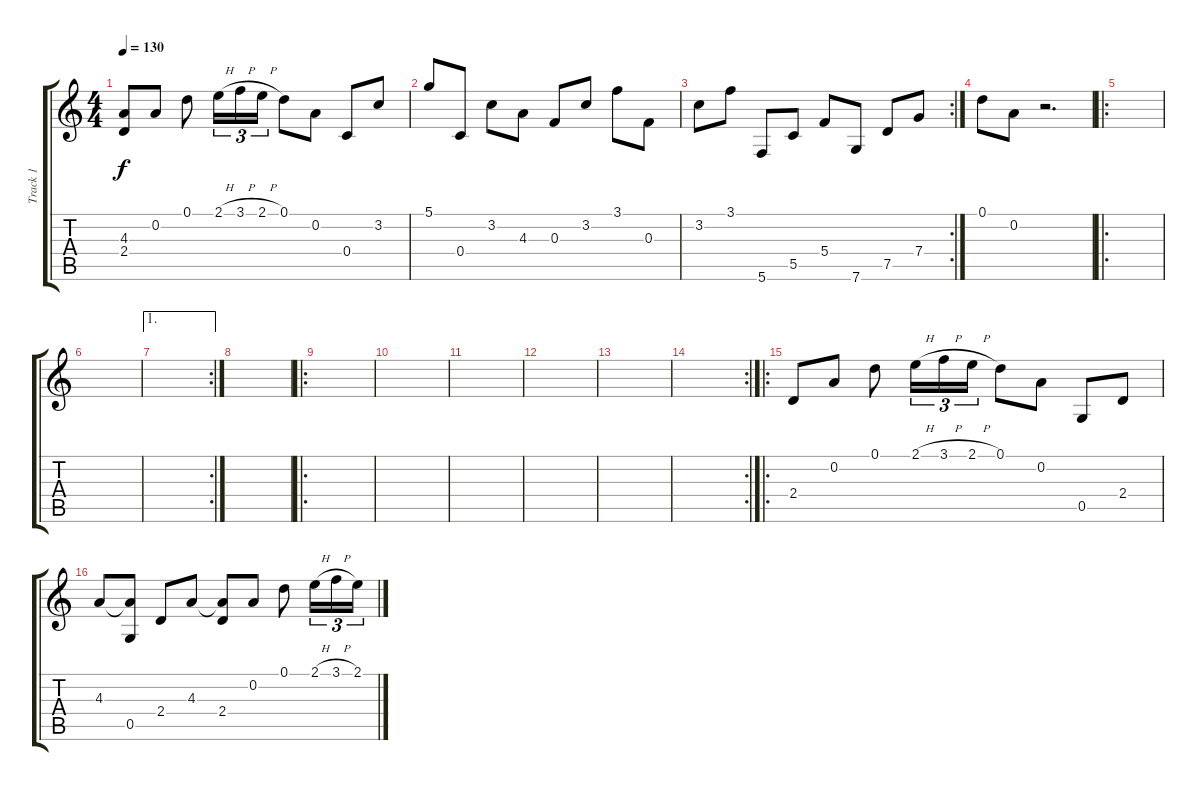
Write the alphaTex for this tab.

\track ("Track 1" "Track 1") {instrument acousticguitarsteel}
\staff {score tabs}
\tuning (D4 A3 F3 C3 G2 C2) {hide}
\ts (4 4)
\tempo 130
\clef g2
\ks c
(4.3{t} 2.4).8{dy f} 0.2.8 0.1.8 2.1{h}.16{tu (3 2)} 3.1{h}.16{tu (3 2)} 2.1{h}.16{tu (3 2)} 0.1.8 0.2.8 0.4.8 3.2.8 |
5.1.8 0.4.8 3.2.8 4.3.8 0.3.8 3.2.8 3.1.8 0.3.8 |
\rc 2
3.2.8 3.1.8 5.6.8 5.5.8 5.4.8 7.6.8 7.5.8 7.4.8 |
0.1.8 0.2.8 r.2{d} |
\ro
|
|
\ae 1
\rc 2
|
|
\ro
|
|
|
|
|
\rc 2
|
\ro
2.4.8 0.2.8 0.1.8 2.1{h}.16{tu (3 2)} 3.1{h}.16{tu (3 2)} 2.1{h}.16{tu (3 2)} 0.1.8 0.2.8 0.5.8 2.4.8 |
4.3.8 (4.3{t} 0.5).8 2.4.8 4.3.8 (4.3{t} 2.4).8 0.2.8 0.1.8 2.1{h}.16{tu (3 2)} 3.1{h}.16{tu (3 2)} 2.1{h}.16{tu (3 2)}
